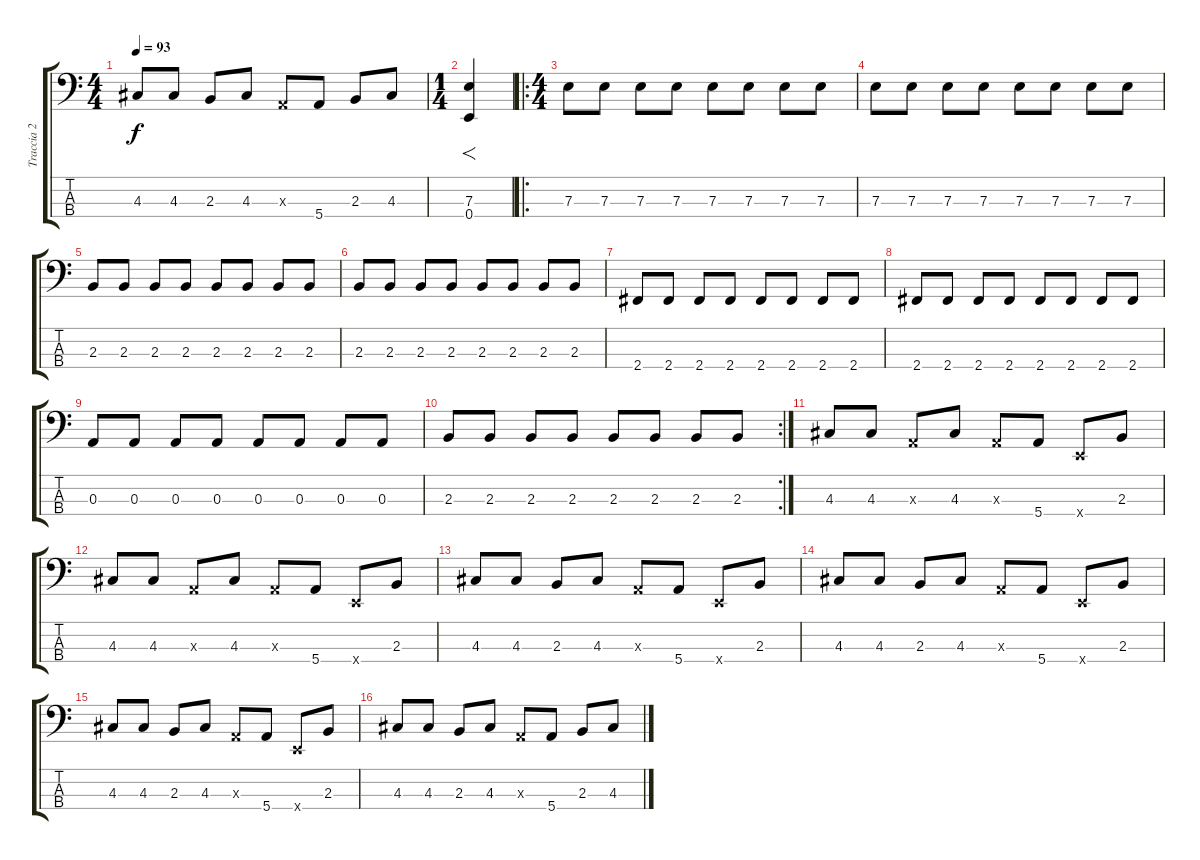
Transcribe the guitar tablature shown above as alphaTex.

\track ("Traccia 2" "Traccia 2") {instrument electricbassfinger}
\staff {score tabs}
\tuning (G2 D2 A1 E1) {hide}
\ts (4 4)
\tempo 93
\clef f4
\ks c
4.3.8{dy f} 4.3.8 2.3.8 4.3.8 0.3{x}.8 5.4.8 2.3.8 4.3.8 |
\ts (1 4)
(7.3 0.4).4{f} |
\ro
\ts (4 4)
7.3.8{volume 16} 7.3.8 7.3.8 7.3.8 7.3.8 7.3.8 7.3.8 7.3.8 |
7.3.8 7.3.8 7.3.8 7.3.8 7.3.8 7.3.8 7.3.8 7.3.8 |
2.3.8 2.3.8 2.3.8 2.3.8 2.3.8 2.3.8 2.3.8 2.3.8 |
2.3.8 2.3.8 2.3.8 2.3.8 2.3.8 2.3.8 2.3.8 2.3.8 |
2.4.8 2.4.8 2.4.8 2.4.8 2.4.8 2.4.8 2.4.8 2.4.8 |
2.4.8 2.4.8 2.4.8 2.4.8 2.4.8 2.4.8 2.4.8 2.4.8 |
0.3.8 0.3.8 0.3.8 0.3.8 0.3.8 0.3.8 0.3.8 0.3.8 |
\rc 2
2.3.8 2.3.8 2.3.8 2.3.8 2.3.8 2.3.8 2.3.8 2.3.8 |
4.3.8 4.3.8 0.3{x}.8 4.3.8 0.3{x}.8 5.4.8 0.4{x}.8 2.3.8 |
4.3.8 4.3.8 0.3{x}.8 4.3.8 0.3{x}.8 5.4.8 0.4{x}.8 2.3.8 |
4.3.8 4.3.8 2.3.8 4.3.8 0.3{x}.8 5.4.8 0.4{x}.8 2.3.8 |
4.3.8 4.3.8 2.3.8 4.3.8 0.3{x}.8 5.4.8 0.4{x}.8 2.3.8 |
4.3.8 4.3.8 2.3.8 4.3.8 0.3{x}.8 5.4.8 0.4{x}.8 2.3.8 |
4.3.8 4.3.8 2.3.8 4.3.8 0.3{x}.8 5.4.8 2.3.8 4.3.8
